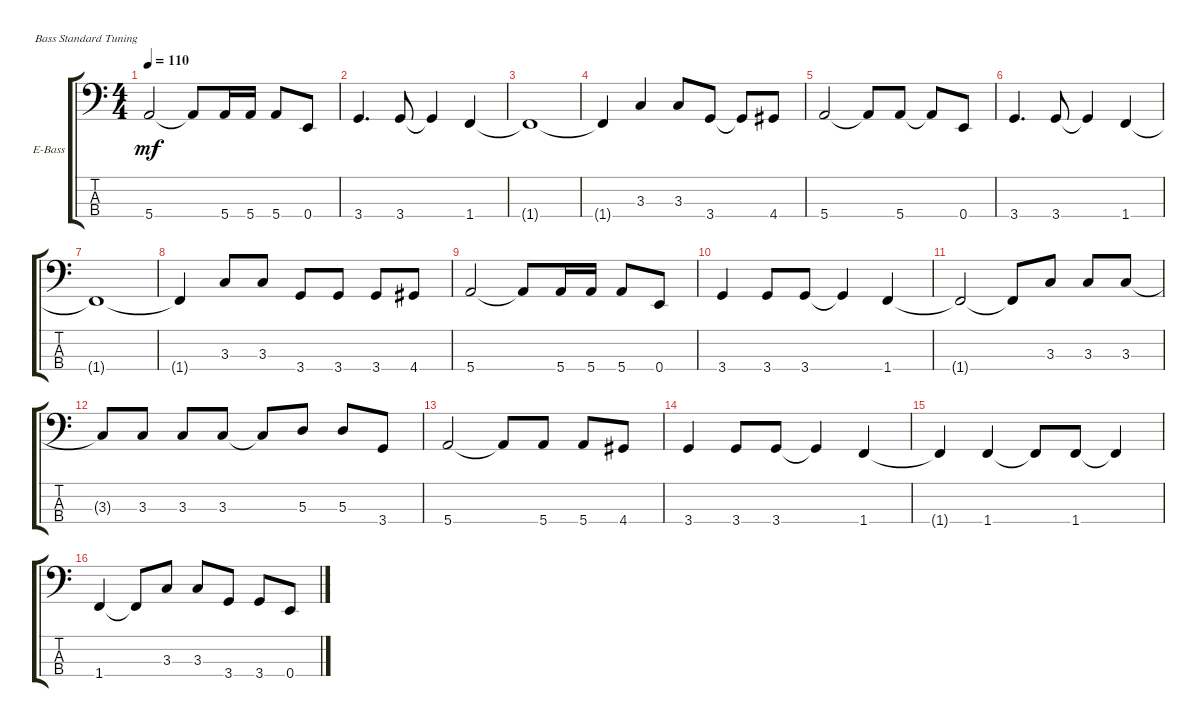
\defaultSystemsLayout 4
\bracketExtendMode groupsimilarinstruments
\firstSystemTrackNameOrientation horizontal
\otherSystemsTrackNameOrientation horizontal
\track ("Electric Bass" "E-Bass") {instrument electricbassfinger}
\staff {score tabs}
\tuning (G2 D2 A1 E1)
\ts (4 4)
\tempo 110
\clef f4
\ks c
5.4.2{dy mf} 5.4{t}.8 5.4.16 5.4.16 5.4.8 0.4.8 |
3.4.4{d} 3.4.8 3.4{t}.4 1.4.4 |
1.4{t}.1 |
1.4{t}.4 3.3.4 3.3.8 3.4.8 3.4{t}.8 4.4.8 |
5.4.2 5.4{t}.8 5.4.8 5.4{t}.8 0.4.8 |
3.4.4{d} 3.4.8 3.4{t}.4 1.4.4 |
1.4{t}.1 |
1.4{t}.4 3.3.8 3.3.8 3.4.8 3.4.8 3.4.8 4.4.8 |
5.4.2 5.4{t}.8 5.4.16 5.4.16 5.4.8 0.4.8 |
3.4.4 3.4.8 3.4.8 3.4{t}.4 1.4.4 |
1.4{t}.2 1.4{t}.8 3.3.8 3.3.8 3.3.8 |
3.3{t}.8 3.3.8 3.3.8 3.3.8 3.3{t}.8 5.3.8 5.3.8 3.4.8 |
5.4.2 5.4{t}.8 5.4.8 5.4.8 4.4.8 |
3.4.4 3.4.8 3.4.8 3.4{t}.4 1.4.4 |
1.4{t}.4 1.4.4 1.4{t}.8 1.4.8 1.4{t}.4 |
1.4.4 1.4{t}.8 3.3.8 3.3.8 3.4.8 3.4.8 0.4.8
